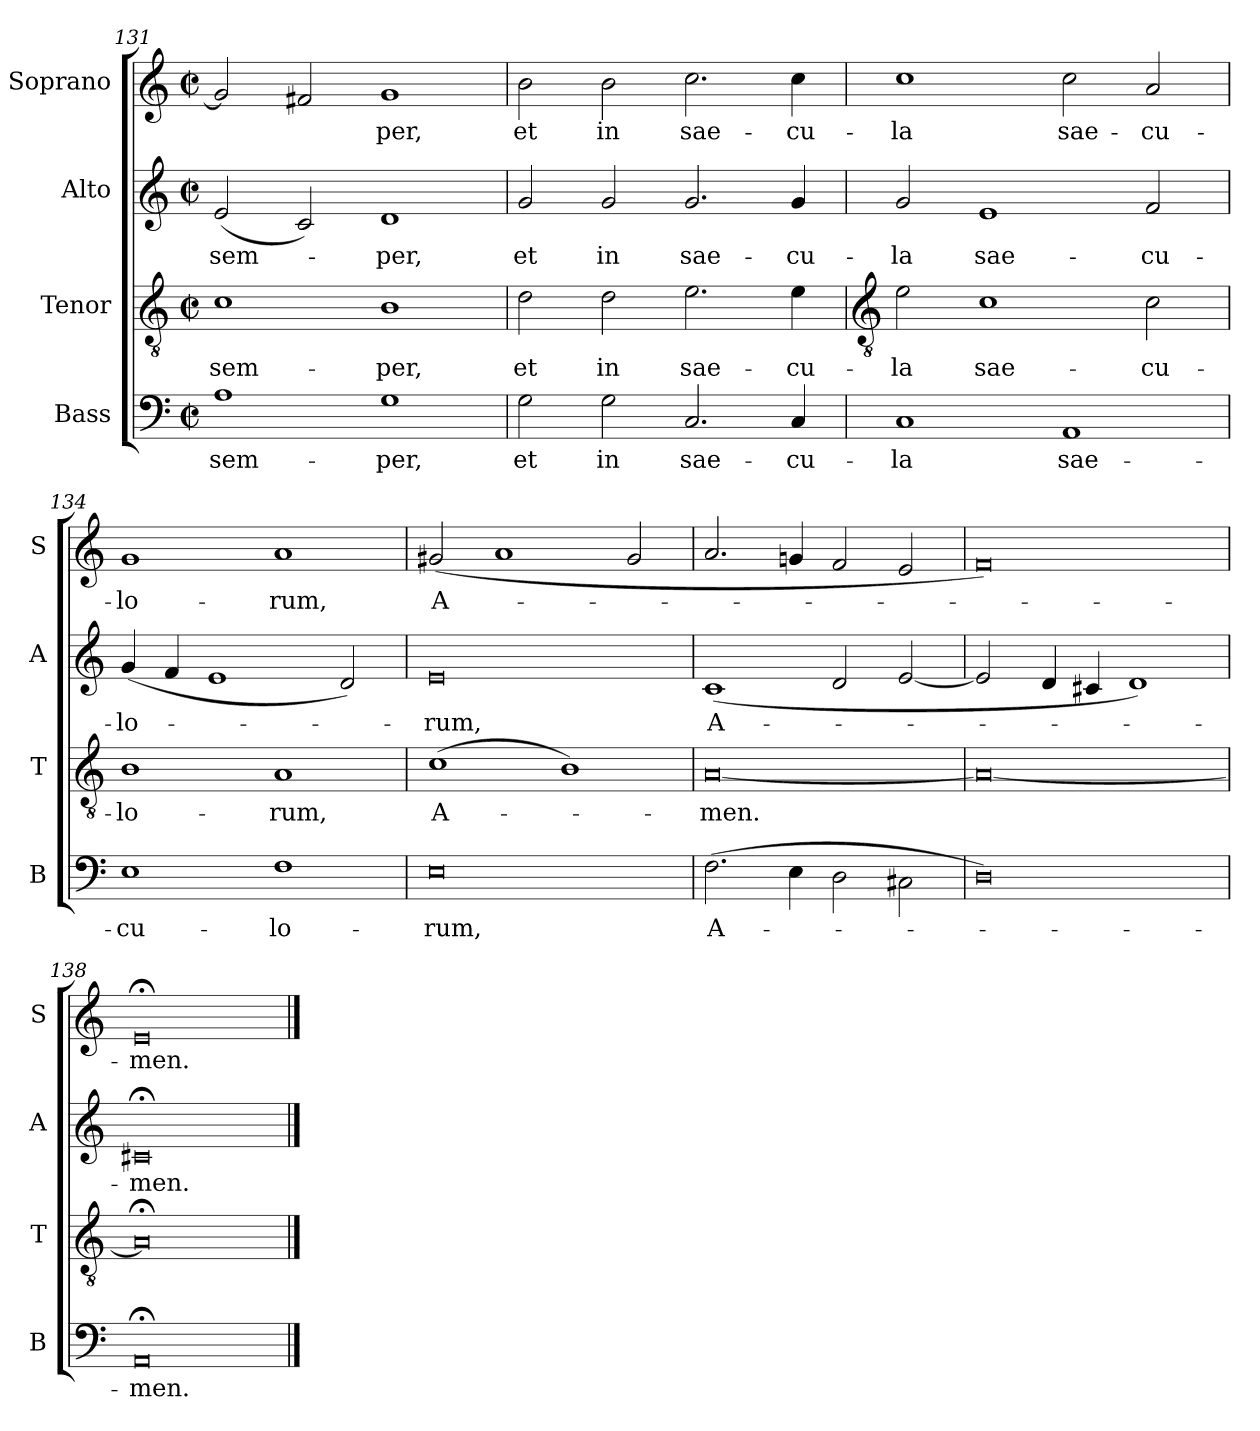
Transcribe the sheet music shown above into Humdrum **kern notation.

**kern	**text	**kern	**text	**kern	**text	**kern	**text
*part4	*part4	*part3	*part3	*part2	*part2	*part1	*part1
*staff4	*staff4	*staff3	*staff3	*staff2	*staff2	*staff1	*staff1
*I"Bass	*	*I"Tenor	*	*I"Alto	*	*I"Soprano	*
*I'B	*	*I'T	*	*I'A	*	*I'S	*
*clefF4	*	*clefGv2	*	*clefG2	*	*clefG2	*
*k[]	*	*k[]	*	*k[]	*	*k[]	*
*C:	*	*C:	*	*C:	*	*C:	*
*M4/2	*	*M4/2	*	*M4/2	*	*M4/2	*
*met(c|)	*	*met(c|)	*	*met(c|)	*	*met(c|)	*
=131	=131	=131	=131	=131	=131	=131	=131
!	!LO:LY:b	!	!LO:LY:b	!	!LO:LY:b	!	!
1A	sem-	1c	sem-	(<2e	sem-	2g]	.
.	.	.	.	2c)	.	2f#X	.
!	!LO:LY:b	!	!LO:LY:b	!	!LO:LY:b	!	!LO:LY:b
1G	-per,	1B	-per,	1d	per,	1g	per,
=132	=132	=132	=132	=132	=132	=132	=132
!	!LO:LY:b	!	!LO:LY:b	!	!LO:LY:b	!	!LO:LY:b
2G	et	2d	et	2g	et	2b	et
!	!LO:LY:b	!	!LO:LY:b	!	!LO:LY:b	!	!LO:LY:b
2G	in	2d	in	2g	in	2b	in
!	!LO:LY:b	!	!LO:LY:b	!	!LO:LY:b	!	!LO:LY:b
2.C	sae-	2.e	sae-	2.g	sae-	2.cc	sae-
!	!LO:LY:b	!	!LO:LY:b	!	!LO:LY:b	!	!LO:LY:b
4C	-cu-	4e	-cu-	4g	-cu-	4cc	-cu-
!!LO:LB:g=z
=133	=133	=133	=133	=133	=133	=133	=133
*	*	*clefGv2	*	*	*	*	*
!	!LO:LY:b	!	!LO:LY:b	!	!LO:LY:b	!	!LO:LY:b
1C	-la	2e	-la	2g	-la	1cc	-la
!	!	!	!LO:LY:b	!	!LO:LY:b	!	!
.	.	1c	sae-	1e	sae-	.	.
!	!LO:LY:b	!	!	!	!	!	!LO:LY:b
1AA	sae-	.	.	.	.	2cc	sae-
!	!	!	!LO:LY:b	!	!LO:LY:b	!	!LO:LY:b
.	.	2c	-cu-	2f	-cu-	2a	-cu-
=134	=134	=134	=134	=134	=134	=134	=134
!	!LO:LY:b	!	!LO:LY:b	!	!LO:LY:b	!	!LO:LY:b
1E	-cu-	1B	-lo-	(<4g	-lo-	1g	-lo-
.	.	.	.	4f	.	.	.
.	.	.	.	1e	.	.	.
!	!LO:LY:b	!	!LO:LY:b	!	!	!	!LO:LY:b
1F	-lo-	1A	-rum,	.	.	1a	-rum,
.	.	.	.	2d)	.	.	.
=135	=135	=135	=135	=135	=135	=135	=135
!	!LO:LY:b	!	!LO:LY:b	!	!LO:LY:b	!	!LO:LY:b
0E	-rum,	(>1c	A-	0e	rum,	(<2g#X	A-
.	.	.	.	.	.	1a	.
.	.	1B)	.	.	.	.	.
.	.	.	.	.	.	2g#	.
=136	=136	=136	=136	=136	=136	=136	=136
!	!LO:LY:b	!	!LO:LY:b	!	!LO:LY:b	!	!
(>2.F	A-	[0A	men.	(<1c	A-	2.a	.
4E	.	.	.	.	.	4gn	.
2D	.	.	.	2d	.	2f	.
2C#X\	.	.	.	[2e	.	2e	.
=137	=137	=137	=137	=137	=137	=137	=137
0D\)	.	0A_	.	2e]	.	0f)	.
.	.	.	.	4d	.	.	.
.	.	.	.	4c#X	.	.	.
.	.	.	.	1d)	.	.	.
=138	=138	=138	=138	=138	=138	=138	=138
!	!LO:LY:b	!	!	!	!LO:LY:b	!	!LO:LY:b
0AA;<	men.	0A;<]	.	0c#X;<	men.	0e;<	men.
==	==	==	==	==	==	==	==
*-	*-	*-	*-	*-	*-	*-	*-
